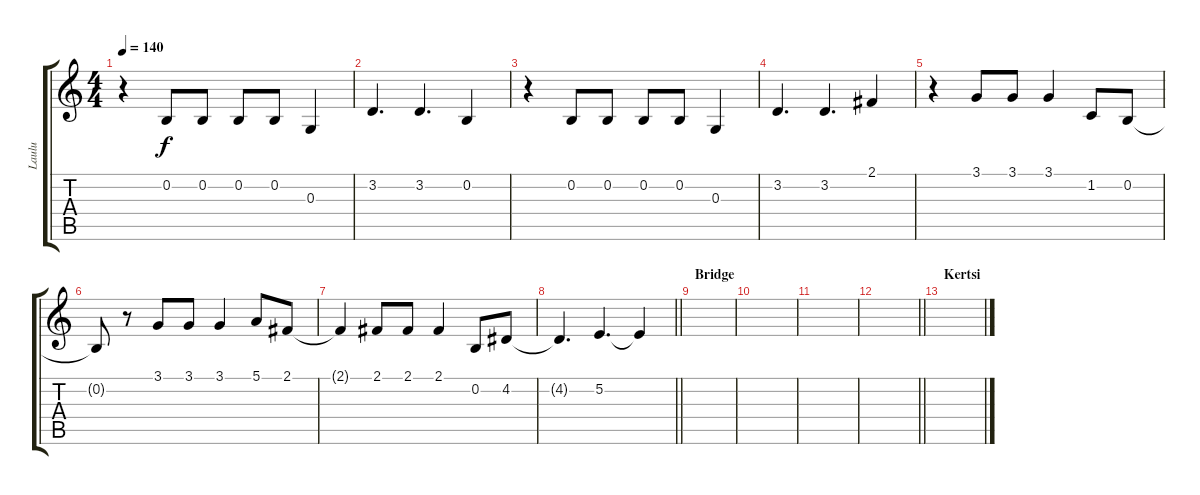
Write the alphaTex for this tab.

\track ("Laulu" "Laulu") {instrument lead6voice}
\staff {score tabs}
\tuning (E4 B3 G3 D3 A2 E2) {hide}
\ts (4 4)
\tempo 140
\clef g2
\ks c
r.4{dy f} 0.2.8 0.2.8 0.2.8 0.2.8 0.3.4 |
3.2.4{d} 3.2.4{d} 0.2.4 |
r.4 0.2.8 0.2.8 0.2.8 0.2.8 0.3.4 |
3.2.4{d} 3.2.4{d} 2.1.4 |
r.4 3.1.8 3.1.8 3.1.4 1.2.8 0.2.8 |
0.2{t}.8 r.8 3.1.8 3.1.8 3.1.4 5.1.8 2.1.8 |
2.1{t}.4 2.1.8 2.1.8 2.1.4 0.2.8 4.2.8 |
\barLineRight lightlight
4.2{t}.4{d} 5.2.4{d} 5.2{t}.4 |
\section ("" "Bridge")
|
|
|
\barLineRight lightlight
|
\section ("" "Kertsi")
